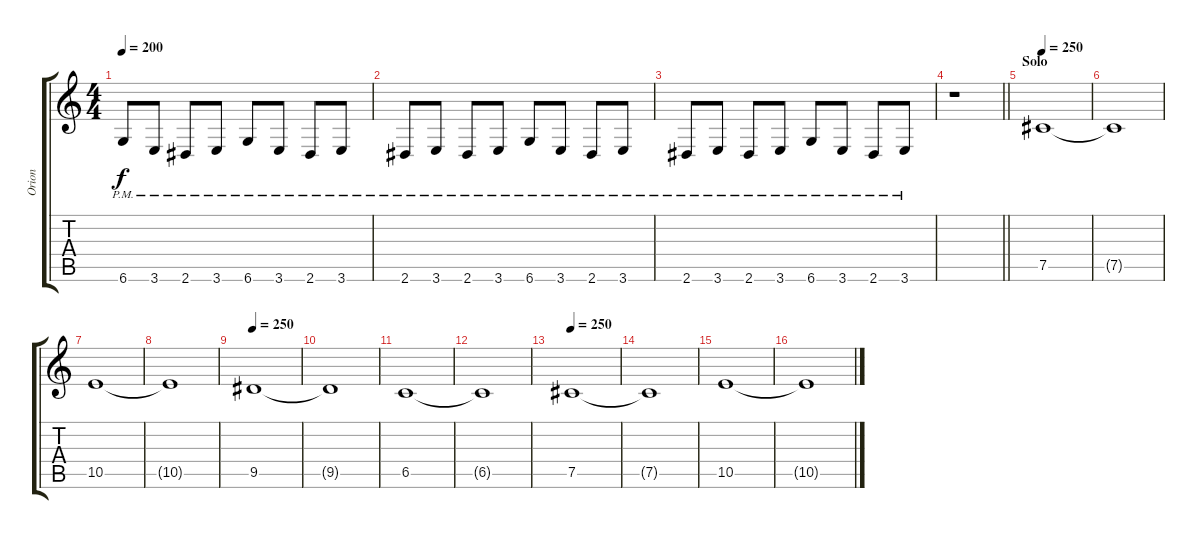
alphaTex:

\track ("Orion" "Orion") {instrument electricbassfinger}
\staff {score tabs}
\tuning (Db4 Ab3 E3 B2 Gb2 Db2) {hide}
\ts (4 4)
\tempo 200
\clef g2
\ks c
6.6{pm}.8{dy f} 3.6{pm}.8 2.6{pm}.8 3.6{pm}.8 6.6{pm}.8 3.6{pm}.8 2.6{pm}.8 3.6{pm}.8 |
2.6{pm}.8 3.6{pm}.8 2.6{pm}.8 3.6{pm}.8 6.6{pm}.8 3.6{pm}.8 2.6{pm}.8 3.6{pm}.8 |
2.6{pm}.8 3.6{pm}.8 2.6{pm}.8 3.6{pm}.8 6.6{pm}.8 3.6{pm}.8 2.6{pm}.8 3.6{pm}.8 |
\barLineRight lightlight
r.1 |
\section ("" "Solo")
\tempo 250
7.5.1 |
7.5{t}.1 |
10.5.1 |
10.5{t}.1 |
\tempo 250
9.5.1 |
9.5{t}.1 |
6.5.1 |
6.5{t}.1 |
\tempo 250
7.5.1 |
7.5{t}.1 |
10.5.1 |
10.5{t}.1
